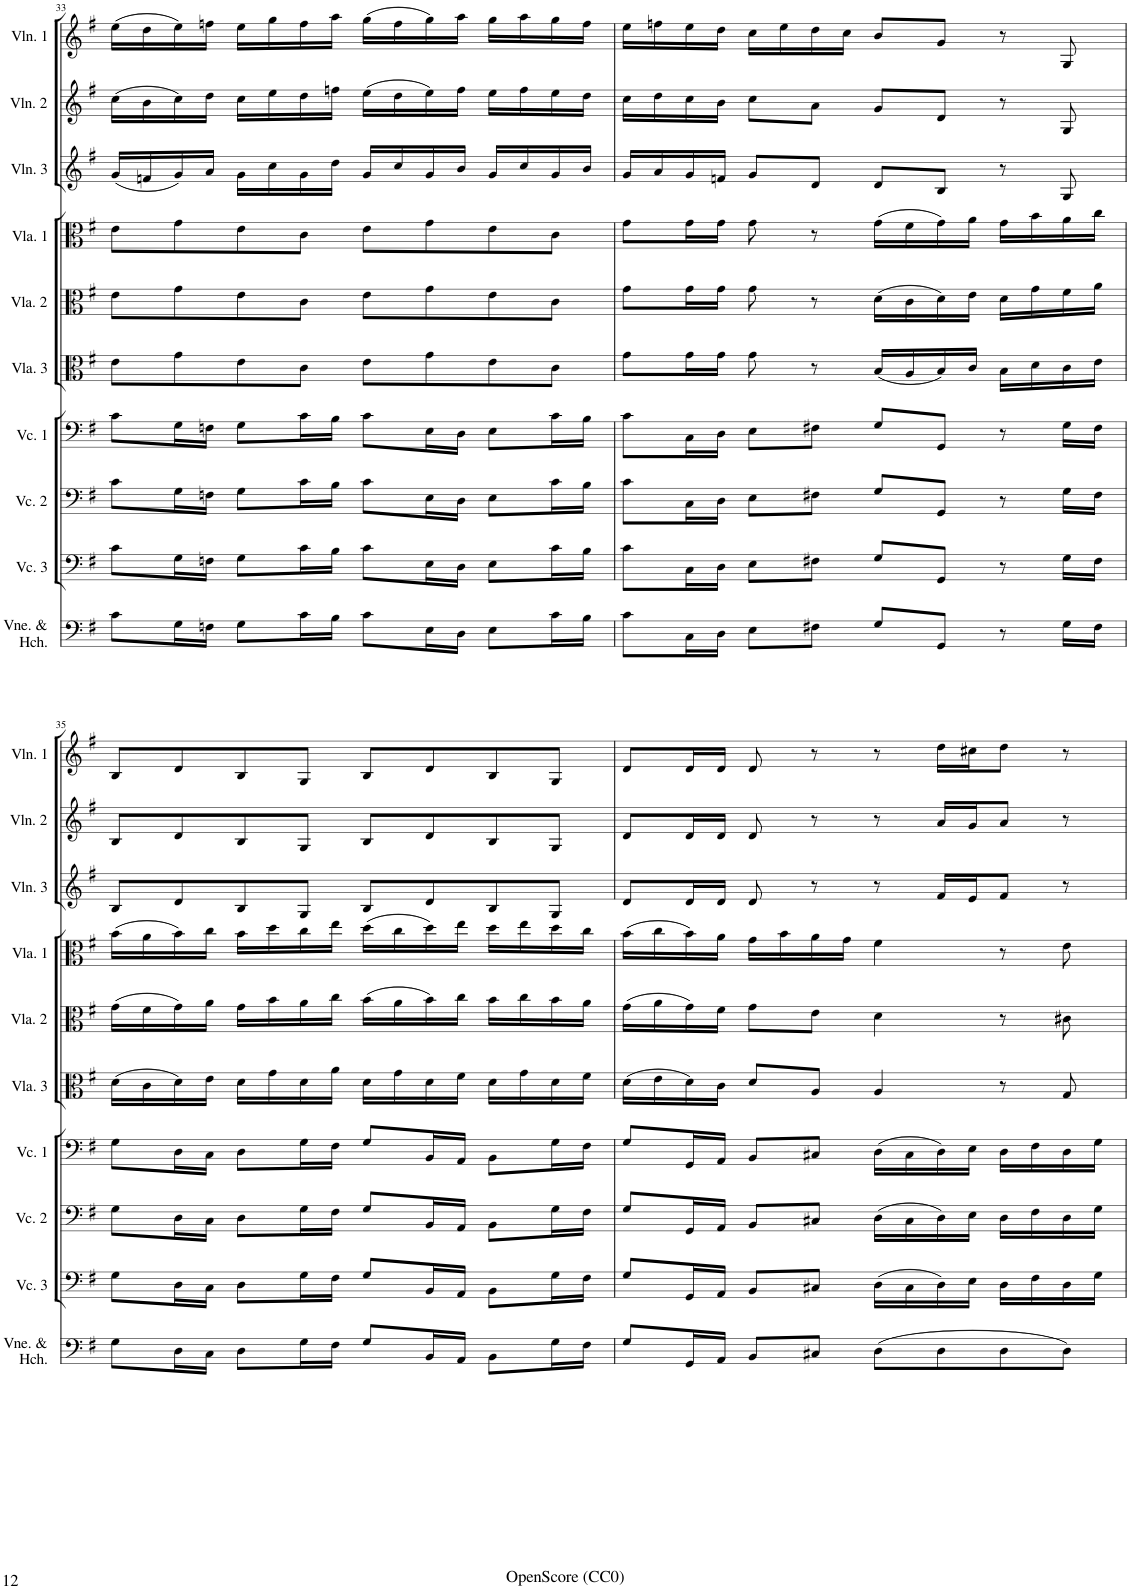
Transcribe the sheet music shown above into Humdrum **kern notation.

**kern	**kern	**kern	**kern	**kern	**kern	**kern	**kern	**kern	**kern
*part10	*part9	*part8	*part7	*part6	*part5	*part4	*part3	*part2	*part1
*staff10	*staff9	*staff8	*staff7	*staff6	*staff5	*staff4	*staff3	*staff2	*staff1
*I"Violone &amp; Harpsichord	*I"Violoncello 3	*I"Violoncello 2	*I"Violoncello 1	*I"Viola 3	*I"Viola 2	*I"Viola 1	*I"Violin 3	*I"Violin 2	*I"Violin 1
*I'Vne. &amp; Hch.	*I'Vc. 3	*I'Vc. 2	*I'Vc. 1	*I'Vla. 3	*I'Vla. 2	*I'Vla. 1	*I'Vln. 3	*I'Vln. 2	*I'Vln. 1
!!LO:PB:g=z
*clefF4	*clefF4	*clefF4	*clefF4	*clefC3	*clefC3	*clefC3	*clefG2	*clefG2	*clefG2
*k[f#]	*k[f#]	*k[f#]	*k[f#]	*k[f#]	*k[f#]	*k[f#]	*k[f#]	*k[f#]	*k[f#]
*M4/4	*M4/4	*M4/4	*M4/4	*M4/4	*M4/4	*M4/4	*M4/4	*M4/4	*M4/4
*met(c|)	*met(c|)	*met(c|)	*met(c|)	*met(c|)	*met(c|)	*met(c|)	*met(c|)	*met(c|)	*met(c|)
=33	=33	=33	=33	=33	=33	=33	=33	=33	=33
8c\L	8c\L	8c\L	8c\L	8e\L	8e\L	8e\L	(16g/LL	(16cc\LL	(16ee\LL
.	.	.	.	.	.	.	16fn/	16b\	16dd\
16G\L	16G\L	16G\L	16G\L	8g\	8g\	8g\	16g/)	16cc\)	16ee\)
16Fn\JJ	16Fn\JJ	16Fn\JJ	16Fn\JJ	.	.	.	16a/JJ	16dd\JJ	16ffn\JJ
8G\L	8G\L	8G\L	8G\L	8e\	8e\	8e\	16g\LL	16cc\LL	16ee\LL
.	.	.	.	.	.	.	16cc\	16ee\	16gg\
16c\L	16c\L	16c\L	16c\L	8c\J	8c\J	8c\J	16g\	16dd\	16ff\
16B\JJ	16B\JJ	16B\JJ	16B\JJ	.	.	.	16dd\JJ	16ffn\JJ	16aa\JJ
8c\L	8c\L	8c\L	8c\L	8e\L	8e\L	8e\L	16g/LL	(16ee\LL	(16gg\LL
.	.	.	.	.	.	.	16cc/	16dd\	16ff\
16E\L	16E\L	16E\L	16E\L	8g\	8g\	8g\	16g/	16ee\)	16gg\)
16D\JJ	16D\JJ	16D\JJ	16D\JJ	.	.	.	16b/JJ	16ff\JJ	16aa\JJ
8E\L	8E\L	8E\L	8E\L	8e\	8e\	8e\	16g/LL	16ee\LL	16gg\LL
.	.	.	.	.	.	.	16cc/	16ff\	16aa\
16c\L	16c\L	16c\L	16c\L	8c\J	8c\J	8c\J	16g/	16ee\	16gg\
16B\JJ	16B\JJ	16B\JJ	16B\JJ	.	.	.	16b/JJ	16dd\JJ	16ff\JJ
=34	=34	=34	=34	=34	=34	=34	=34	=34	=34
8c\L	8c\L	8c\L	8c\L	8g\L	8g\L	8g\L	16g/LL	16cc\LL	16ee\LL
.	.	.	.	.	.	.	16a/	16dd\	16ffn\
16C\L	16C\L	16C\L	16C\L	16g\L	16g\L	16g\L	16g/	16cc\	16ee\
16D\JJ	16D\JJ	16D\JJ	16D\JJ	16g\JJ	16g\JJ	16g\JJ	16fn/JJ	16b\JJ	16dd\JJ
8E\L	8E\L	8E\L	8E\L	8g\	8g\	8g\	8g/L	8cc\L	16cc\LL
.	.	.	.	.	.	.	.	.	16ee\
8F#X\J	8F#X\J	8F#X\J	8F#X\J	8r	8r	8r	8d/J	8a\J	16dd\
.	.	.	.	.	.	.	.	.	16cc\JJ
8G/L	8G/L	8G/L	8G/L	(16B/LL	(16d\LL	(16g\LL	8d/L	8g/L	8b/L
.	.	.	.	16A/	16c\	16f#\	.	.	.
8GG/J	8GG/J	8GG/J	8GG/J	16B/)	16d\)	16g\)	8B/J	8d/J	8g/J
.	.	.	.	16c/JJ	16e\JJ	16a\JJ	.	.	.
8r	8r	8r	8r	16B\LL	16d\LL	16g\LL	8r	8r	8r
.	.	.	.	16d\	16g\	16b\	.	.	.
16G\LL	16G\LL	16G\LL	16G\LL	16c\	16f#\	16a\	8G/	8G/	8G/
16F#\JJ	16F#\JJ	16F#\JJ	16F#\JJ	16e\JJ	16a\JJ	16cc\JJ	.	.	.
!!LO:LB:g=z
=35	=35	=35	=35	=35	=35	=35	=35	=35	=35
8G\L	8G\L	8G\L	8G\L	(16d\LL	(16g\LL	(16b\LL	8B/L	8B/L	8B/L
.	.	.	.	16c\	16f#\	16a\	.	.	.
16D\L	16D\L	16D\L	16D\L	16d\)	16g\)	16b\)	8d/	8d/	8d/
16C\JJ	16C\JJ	16C\JJ	16C\JJ	16e\JJ	16a\JJ	16cc\JJ	.	.	.
8D\L	8D\L	8D\L	8D\L	16d\LL	16g\LL	16b\LL	8B/	8B/	8B/
.	.	.	.	16g\	16b\	16dd\	.	.	.
16G\L	16G\L	16G\L	16G\L	16d\	16a\	16cc\	8G/J	8G/J	8G/J
16F#\JJ	16F#\JJ	16F#\JJ	16F#\JJ	16a\JJ	16cc\JJ	16ee\JJ	.	.	.
8G/L	8G/L	8G/L	8G/L	16d\LL	(16b\LL	(16dd\LL	8B/L	8B/L	8B/L
.	.	.	.	16g\	16a\	16cc\	.	.	.
16BB/L	16BB/L	16BB/L	16BB/L	16d\	16b\)	16dd\)	8d/	8d/	8d/
16AA/JJ	16AA/JJ	16AA/JJ	16AA/JJ	16f#\JJ	16cc\JJ	16ee\JJ	.	.	.
8BB\L	8BB\L	8BB\L	8BB\L	16d\LL	16b\LL	16dd\LL	8B/	8B/	8B/
.	.	.	.	16g\	16cc\	16ee\	.	.	.
16G\L	16G\L	16G\L	16G\L	16d\	16b\	16dd\	8G/J	8G/J	8G/J
16F#\JJ	16F#\JJ	16F#\JJ	16F#\JJ	16f#\JJ	16a\JJ	16cc\JJ	.	.	.
=36	=36	=36	=36	=36	=36	=36	=36	=36	=36
8G/L	8G/L	8G/L	8G/L	(16d\LL	(16g\LL	(16b\LL	8d/L	8d/L	8d/L
.	.	.	.	16e\	16a\	16cc\	.	.	.
16GG/L	16GG/L	16GG/L	16GG/L	16d\)	16g\)	16b\)	16d/L	16d/L	16d/L
16AA/JJ	16AA/JJ	16AA/JJ	16AA/JJ	16c\JJ	16f#\JJ	16a\JJ	16d/JJ	16d/JJ	16d/JJ
8BB/L	8BB/L	8BB/L	8BB/L	8d/L	8g\L	16g\LL	8d/	8d/	8d/
.	.	.	.	.	.	16b\	.	.	.
8C#X/J	8C#X/J	8C#X/J	8C#X/J	8A/J	8e\J	16a\	8r	8r	8r
.	.	.	.	.	.	16g\JJ	.	.	.
(8D\L	(16D\LL	(16D\LL	(16D\LL	4A/	4d\	4f#\	8r	8r	8r
.	16C#\	16C#\	16C#\	.	.	.	.	.	.
8D\	16D\)	16D\)	16D\)	.	.	.	16f#/LL	16a/LL	16dd\LL
.	16E\JJ	16E\JJ	16E\JJ	.	.	.	16e/J	16g/J	16cc#X\J
8D\	16D\LL	16D\LL	16D\LL	8r	8r	8r	8f#/J	8a/J	8dd\J
.	16F#\	16F#\	16F#\	.	.	.	.	.	.
8D\J)	16D\	16D\	16D\	8G/	8c#X\	8e\	8r	8r	8r
.	16G\JJ	16G\JJ	16G\JJ	.	.	.	.	.	.
=	=	=	=	=	=	=	=	=	=
*-	*-	*-	*-	*-	*-	*-	*-	*-	*-
